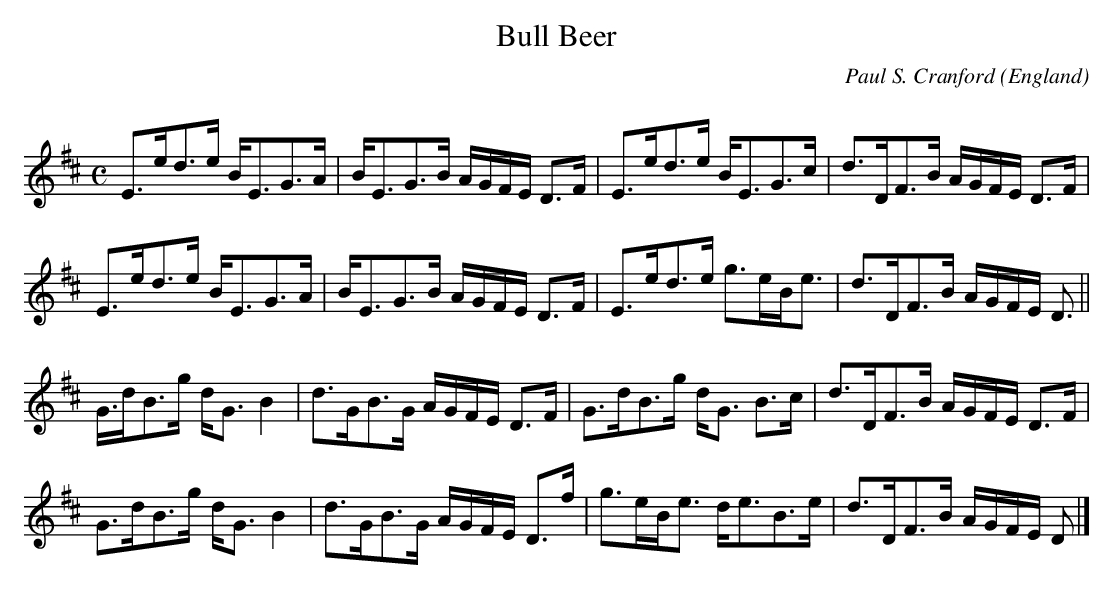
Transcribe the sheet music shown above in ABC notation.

X:1
T:Bull Beer
C:Paul S. Cranford
Q:266
O:England
L:1/8
M:C
K:Edor
E>ed>e B<EG>A|B<EG>B A/G/F/E/ D>F|E>ed>e B<EG>c|d>DF>B A/G/F/E/ D>F|
E>ed>e B<EG>A|B<EG>B A/G/F/E/ D>F|E>ed>e g>eB<e|d>DF>B A/G/F/E/ D>||
=46|G>dB>g d<G B2|d>GB>G A/G/F/E/ D>F|G>dB>g d<G B>c|d>DF>B A/G/F/E/ D>F|
G>dB>g d<G B2|d>GB>G A/G/F/E/ D>f|g>eB<e d<eB>e|d>DF>B A/G/F/E/ D>|]
